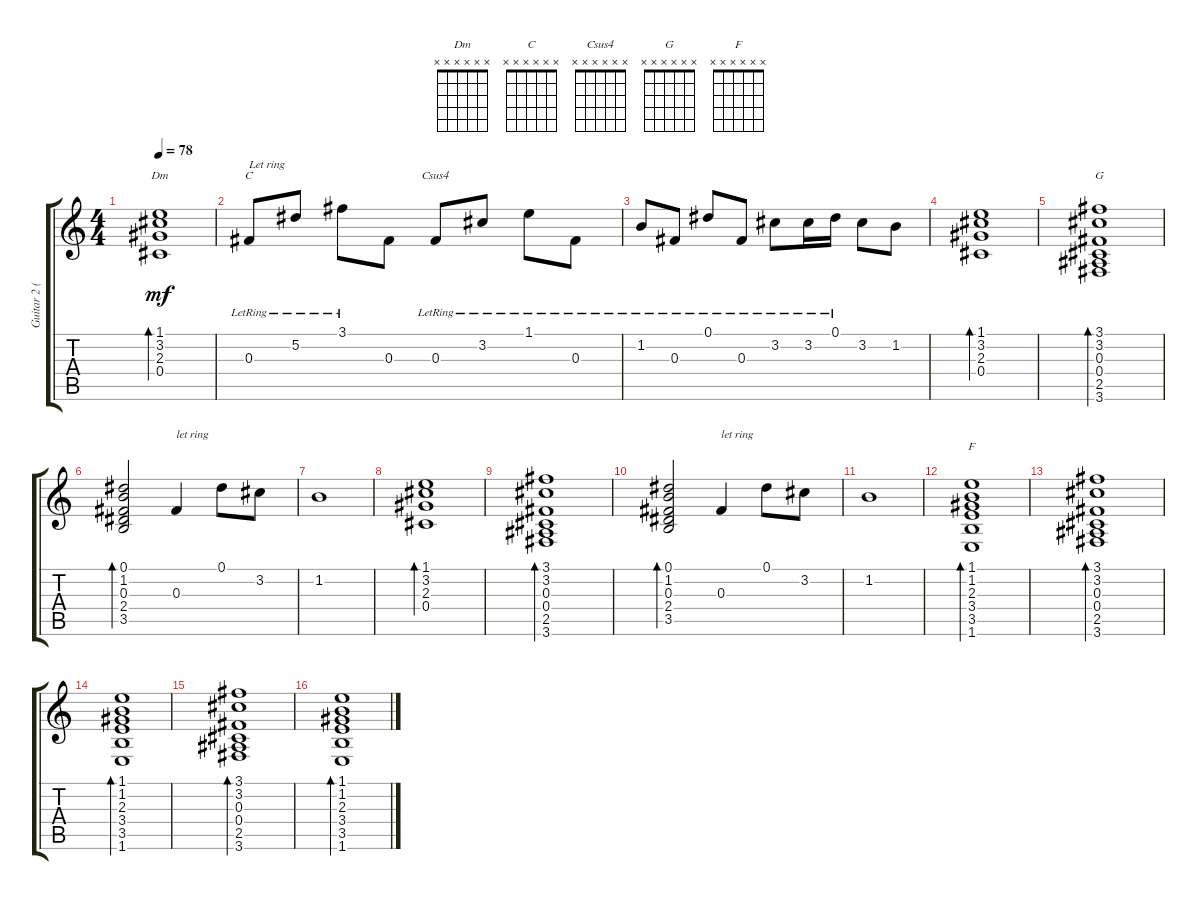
\track ("Guitar 2 (Izzy)" "Guitar 2 (") {instrument electricguitarjazz}
\staff {score tabs}
\tuning (Eb4 Bb3 Gb3 Db3 Ab2 Eb2) {hide}
\chord ("Dm" x x x x x x)
\chord ("C" x x x x x x)
\chord ("Csus4" x x x x x x)
\chord ("G" x x x x x x)
\chord ("F" x x x x x x)
\ts (4 4)
\tempo 78
\clef g2
\ks c
(1.1 3.2 2.3 0.4).1{bd 120 ch "Dm" dy mf} |
0.3{lr}.8{ch "C" txt "Let ring"} 5.2{lr}.8 3.1{lr}.8 0.3.8 0.3{lr}.8{ch "Csus4"} 3.2{lr}.8 1.1{lr}.8 0.3{lr}.8 |
1.2{lr}.8 0.3{lr}.8 0.1{lr}.8 0.3{lr}.8 3.2{lr}.8 3.2{lr}.16 0.1{lr}.16 3.2.8 1.2.8 |
(1.1 3.2 2.3 0.4).1{bd 120} |
(3.1 3.2 0.3 0.4 2.5 3.6).1{bd 120 ch "G"} |
(0.1 1.2 0.3 2.4 3.5).2{bd 120} 0.3.4{txt "let ring"} 0.1.8 3.2.8 |
1.2.1 |
(1.1 3.2 2.3 0.4).1{bd 120} |
(3.1 3.2 0.3 0.4 2.5 3.6).1{bd 120} |
(0.1 1.2 0.3 2.4 3.5).2{bd 120} 0.3.4{txt "let ring"} 0.1.8 3.2.8 |
1.2.1 |
(1.1 1.2 2.3 3.4 3.5 1.6).1{bd 120 ch "F"} |
(3.1 3.2 0.3 0.4 2.5 3.6).1{bd 120} |
(1.1 1.2 2.3 3.4 3.5 1.6).1{bd 120} |
(3.1 3.2 0.3 0.4 2.5 3.6).1{bd 120} |
(1.1 1.2 2.3 3.4 3.5 1.6).1{bd 120}
